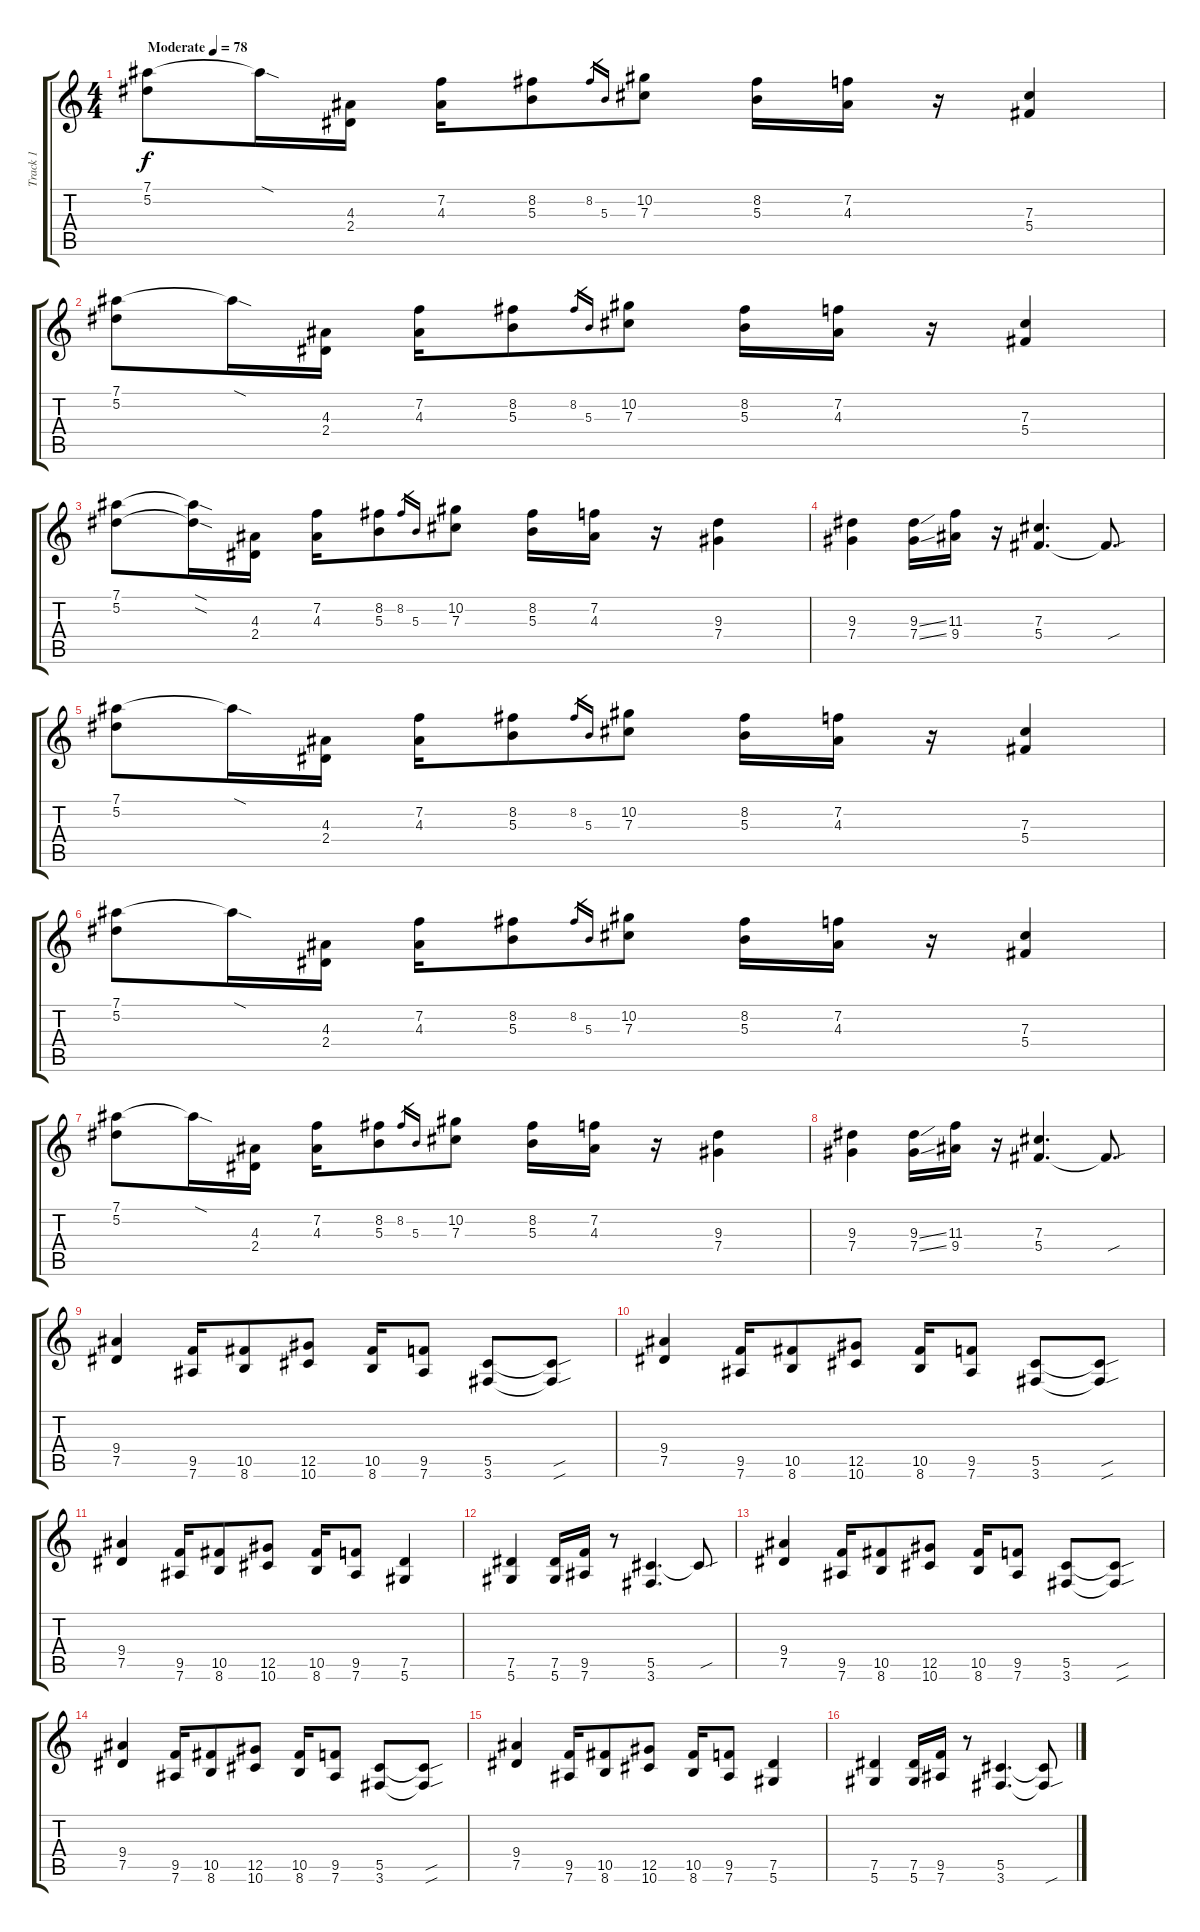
\track ("Track 1" "Track 1") {instrument overdrivenguitar}
\staff {score tabs}
\tuning (Eb4 Bb3 Gb3 Db3 Ab2 Eb2) {hide}
\ts (4 4)
\tempo (78 "Moderate")
\clef g2
\ks c
(7.1 5.2).8{dy f instrument overdrivenguitar} 7.1{sod t}.16 (4.3 2.4).16 (7.2 4.3).16 (8.2 5.3).8 8.2.16{gr} 5.3.16{gr} (10.2 7.3).8 (8.2 5.3).16 (7.2 4.3).16 r.16 (7.3 5.4).4 |
(7.1 5.2).8 7.1{sod t}.16 (4.3 2.4).16 (7.2 4.3).16 (8.2 5.3).8 8.2.16{gr} 5.3.16{gr} (10.2 7.3).8 (8.2 5.3).16 (7.2 4.3).16 r.16 (7.3 5.4).4 |
(7.1 5.2).8 (7.1{sod t} 5.2{sod t}).16 (4.3 2.4).16 (7.2 4.3).16 (8.2 5.3).8 8.2.16{gr} 5.3.16{gr} (10.2 7.3).8 (8.2 5.3).16 (7.2 4.3).16 r.16 (9.3 7.4).4 |
(9.3 7.4).4 (9.3{ss} 7.4{ss}).16 (11.3 9.4).16 r.16 (7.3 5.4).4{d} 5.4{sou t}.8{d} |
(7.1 5.2).8 7.1{sod t}.16 (4.3 2.4).16 (7.2 4.3).16 (8.2 5.3).8 8.2.16{gr} 5.3.16{gr} (10.2 7.3).8 (8.2 5.3).16 (7.2 4.3).16 r.16 (7.3 5.4).4 |
(7.1 5.2).8 7.1{sod t}.16 (4.3 2.4).16 (7.2 4.3).16 (8.2 5.3).8 8.2.16{gr} 5.3.16{gr} (10.2 7.3).8 (8.2 5.3).16 (7.2 4.3).16 r.16 (7.3 5.4).4 |
(7.1 5.2).8 7.1{sod t}.16 (4.3 2.4).16 (7.2 4.3).16 (8.2 5.3).8 8.2.16{gr} 5.3.16{gr} (10.2 7.3).8 (8.2 5.3).16 (7.2 4.3).16 r.16 (9.3 7.4).4 |
(9.3 7.4).4 (9.3{ss} 7.4{ss}).16 (11.3 9.4).16 r.16 (7.3 5.4).4{d} 5.4{sou t}.8{d} |
(9.4 7.5).4 (9.5 7.6).16 (10.5 8.6).8 (12.5 10.6).8 (10.5 8.6).16 (9.5 7.6).8 (5.5 3.6).8 (5.5{sou t} 3.6{sou t}).8 |
(9.4 7.5).4 (9.5 7.6).16 (10.5 8.6).8 (12.5 10.6).8 (10.5 8.6).16 (9.5 7.6).8 (5.5 3.6).8 (5.5{sou t} 3.6{sou t}).8 |
(9.4 7.5).4 (9.5 7.6).16 (10.5 8.6).8 (12.5 10.6).8 (10.5 8.6).16 (9.5 7.6).8 (7.5 5.6).4 |
(7.5 5.6).4 (7.5 5.6).16 (9.5 7.6).16 r.8 (5.5 3.6).4{d} 5.5{sou t}.8 |
(9.4 7.5).4 (9.5 7.6).16 (10.5 8.6).8 (12.5 10.6).8 (10.5 8.6).16 (9.5 7.6).8 (5.5 3.6).8 (5.5{sou t} 3.6{sou t}).8 |
(9.4 7.5).4 (9.5 7.6).16 (10.5 8.6).8 (12.5 10.6).8 (10.5 8.6).16 (9.5 7.6).8 (5.5 3.6).8 (5.5{sou t} 3.6{sou t}).8 |
(9.4 7.5).4 (9.5 7.6).16 (10.5 8.6).8 (12.5 10.6).8 (10.5 8.6).16 (9.5 7.6).8 (7.5 5.6).4 |
(7.5 5.6).4 (7.5 5.6).16 (9.5 7.6).16 r.8 (5.5 3.6).4{d} (5.5{t} 3.6{sou t}).8
